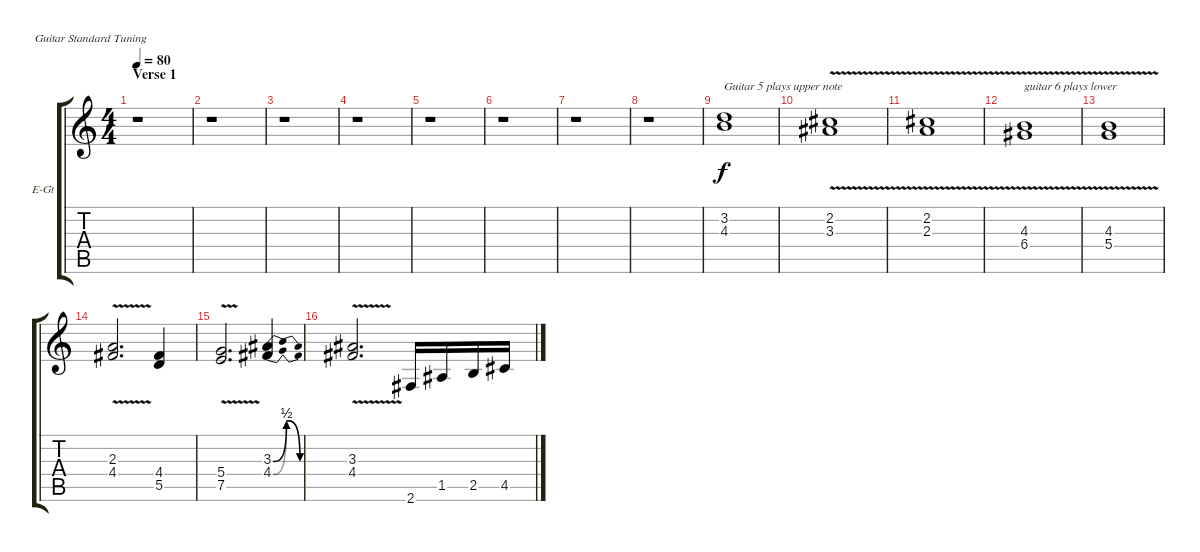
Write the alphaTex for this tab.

\bracketExtendMode groupsimilarinstruments
\firstSystemTrackNameOrientation horizontal
\otherSystemsTrackNameOrientation horizontal
\track ("Electric guitars 5, 6" "E-Gt") {instrument distortionguitar}
\staff {score tabs}
\tuning (E4 B3 G3 D3 A2 E2)
\ts (4 4)
\section ("" "Verse 1")
\tempo 80
\clef g2
\ks c
r.1{dy f} |
r.1 |
r.1 |
r.1 |
r.1 |
r.1 |
r.1 |
r.1 |
(3.2 4.3).1{txt "Guitar 5 plays upper note"} |
(2.2{v} 3.3{v}).1 |
(2.2{v} 2.3{v}).1 |
(4.3{v} 6.4{v}).1{txt "guitar 6 plays lower"} |
(4.3{v} 5.4{v}).1 |
(2.3{v} 4.4{v}).2{d} (4.4 5.5).4 |
(5.4{v} 7.5{v}).2{d} (3.3{be (bendrelease 0 0 30 2 30 2 60 0)} 4.4{be (bendrelease 0 0 30 2 30 2 60 0)}).4 |
(3.3{v} 4.4{v}).2{d} 2.6.16 1.5.16 2.5.16 4.5.16
